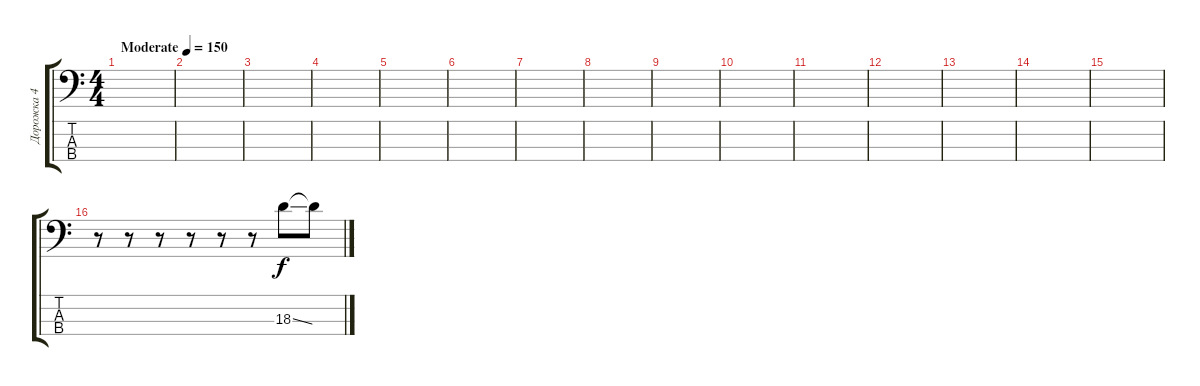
\track ("Дорожка 4" "Дорожка 4") {instrument electricbassfinger}
\staff {score tabs}
\tuning (Gb2 Db2 Ab1 Eb1) {hide}
\ts (4 4)
\tempo (150 "Moderate")
\clef f4
\ks c
|
|
|
|
|
|
|
|
|
|
|
|
|
|
|
r.8 r.8 r.8 r.8 r.8 r.8 18.3{ss}.8 18.3{t}.8
